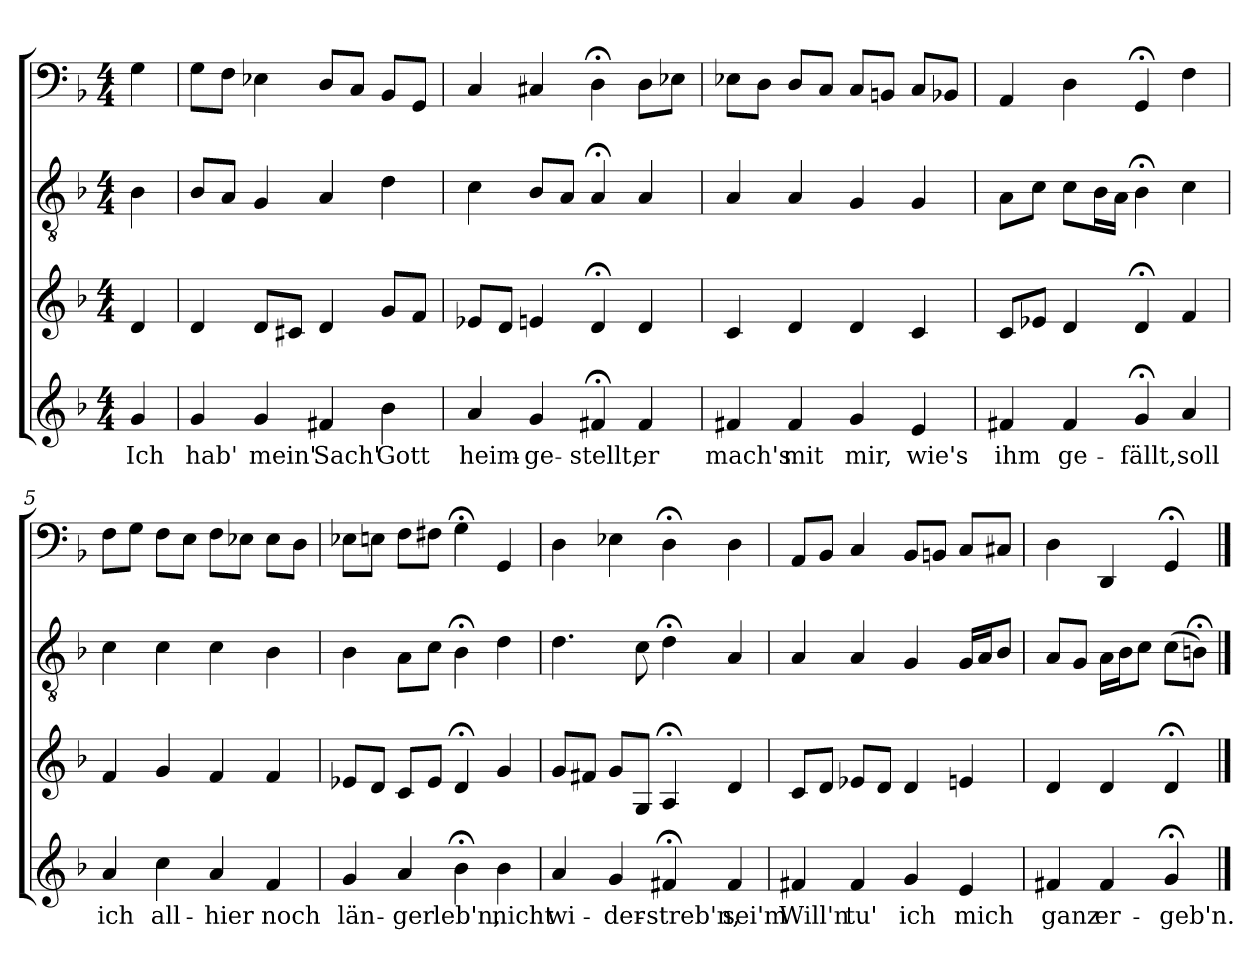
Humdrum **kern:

**kern	**text	**kern	**kern	**kern
*part4	*part4	*part3	*part2	*part1
*staff4	*staff4	*staff3	*staff2	*staff1
*clefG2	*	*clefG2	*clefGv2	*clefF4
*k[b-]	*	*k[b-]	*k[b-]	*k[b-]
*d:	*	*d:	*d:	*d:
*M4/4	*	*M4/4	*M4/4	*M4/4
=	=	=	=	=
4g/	Ich	4d/	4B-\	4G\
=1	=1	=1	=1	=1
4g/	hab'	4d/	8B-/L	8G\L
.	.	.	8A/J	8F\J
4g/	mein'	8d/L	4G/	4E-X\
.	.	8c#X/J	.	.
4f#X/	Sach'	4d/	4A/	8D/L
.	.	.	.	8C/J
4b-\	Gott	8g/L	4d\	8BB-/L
.	.	8f/J	.	8GG/J
=2	=2	=2	=2	=2
4a/	heim-	8e-X/L	4c\	4C/
.	.	8d/J	.	.
4g/	-ge-	4en/	8B-/L	4C#X/
.	.	.	8A/J	.
4f#X;</	-stellt,	4d;</	4A;</	4D;<\
4f#/	er	4d/	4A/	8D\L
.	.	.	.	8E-X\J
=3	=3	=3	=3	=3
4f#X/	mach's	4c/	4A/	8E-X\L
.	.	.	.	8D\J
4f#/	mit	4d/	4A/	8D/L
.	.	.	.	8C/J
4g/	mir,	4d/	4G/	8C/L
.	.	.	.	8BBn/J
4e/	wie's	4c/	4G/	8C/L
.	.	.	.	8BB-X/J
=4	=4	=4	=4	=4
4f#X/	ihm	8c/L	8A\L	4AA/
.	.	8e-X/J	8c\J	.
4f#/	ge-	4d/	8c\L	4D\
.	.	.	16B-\L	.
.	.	.	16A\JJ	.
4g;</	-fällt,	4d;</	4B-;<\	4GG;</
4a/	soll	4f/	4c\	4F\
=5	=5	=5	=5	=5
4a/	ich	4f/	4c\	8F\L
.	.	.	.	8G\J
4cc\	all-	4g/	4c\	8F\L
.	.	.	.	8E\J
4a/	-hier	4f/	4c\	8F\L
.	.	.	.	8E-X\J
4f/	noch	4f/	4B-\	8E-\L
.	.	.	.	8D\J
=6	=6	=6	=6	=6
4g/	län-	8e-X/L	4B-\	8E-X\L
.	.	8d/J	.	8En\J
4a/	-ger	8c/L	8A\L	8F\L
.	.	8e-/J	8c\J	8F#X\J
4b-;<\	leb'n,	4d;</	4B-;<\	4G;<\
4b-\	nicht	4g/	4d\	4GG/
=7	=7	=7	=7	=7
4a/	wi-	8g/L	4.d\	4D\
.	.	8f#X/J	.	.
4g/	-der-	8g/L	.	4E-X\
.	.	8G/J	8c\	.
4f#X;</	-streb'n,	4A;</	4d;<\	4D;<\
4f#/	sei'm	4d/	4A/	4D\
=8	=8	=8	=8	=8
4f#X/	Will'n	8c/L	4A/	8AA/L
.	.	8d/J	.	8BB-/J
4f#/	tu'	8e-X/L	4A/	4C/
.	.	8d/J	.	.
4g/	ich	4d/	4G/	8BB-/L
.	.	.	.	8BBn/J
4e/	mich	4en/	16G/LL	8C/L
.	.	.	16A/J	.
.	.	.	8B-/J	8C#X/J
=9	=9	=9	=9	=9
4f#X/	ganz	4d/	8A/L	4D\
.	.	.	8G/J	.
4f#/	er-	4d/	16A\LL	4DD/
.	.	.	16B-\J	.
.	.	.	8c\J	.
4g;</	-geb'n.	4d;</	(8c\L	4GG;</
.	.	.	8Bn;<\J)	.
==	==	==	==	==
*-	*-	*-	*-	*-
